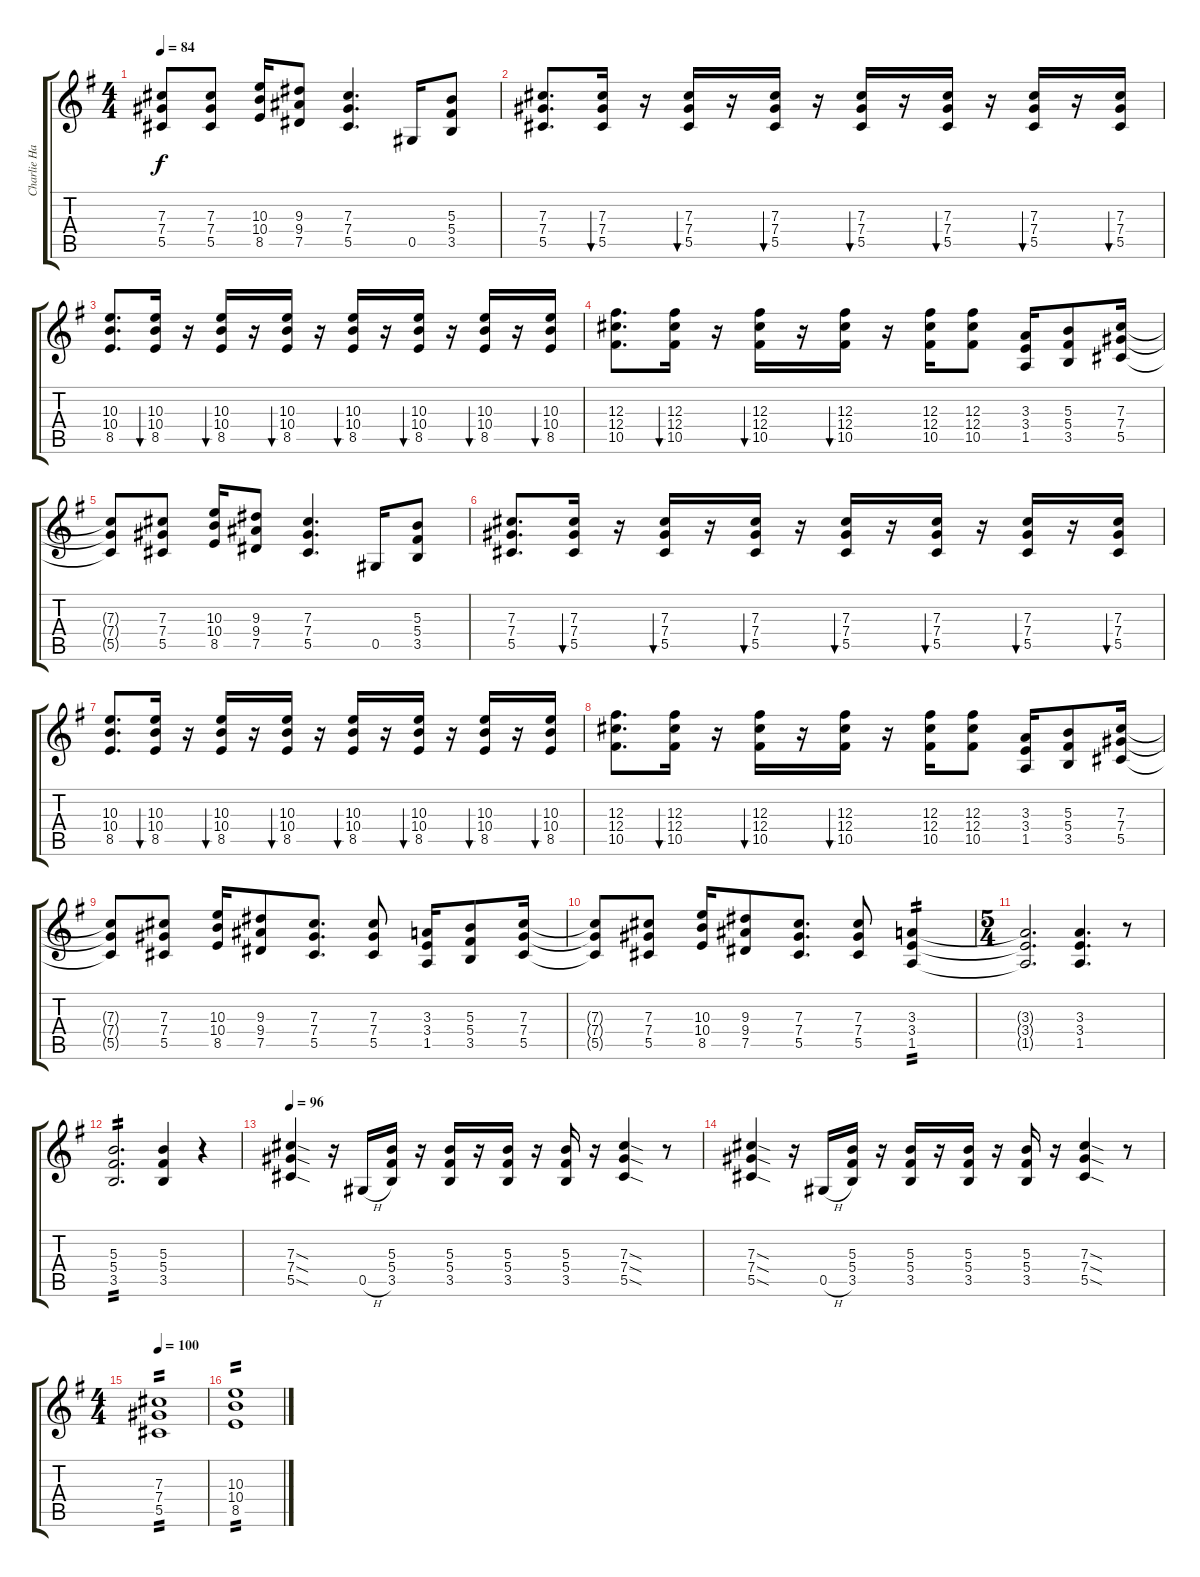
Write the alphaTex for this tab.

\track ("Charlie Hargrett Guitar" "Charlie Ha") {instrument overdrivenguitar}
\staff {score tabs}
\tuning (Eb4 Bb3 Gb3 Db3 Ab2 Eb2) {hide}
\ts (4 4)
\tempo 84
\clef g2
\ks g
(7.3{t} 7.4{t} 5.5{t}).8{dy f} (7.3 7.4 5.5).8 (10.3 10.4 8.5).16 (9.3 9.4 7.5).8 (7.3 7.4 5.5).4{d} 0.5.16 (5.3 5.4 3.5).8 |
(7.3 7.4 5.5).8{d} (7.3 7.4 5.5).16{bu 120} r.16 (7.3 7.4 5.5).16{bu 120} r.16 (7.3 7.4 5.5).16{bu 120} r.16 (7.3 7.4 5.5).16{bu 120} r.16 (7.3 7.4 5.5).16{bu 120} r.16 (7.3 7.4 5.5).16{bu 120} r.16 (7.3 7.4 5.5).16{bu 120} |
(10.3 10.4 8.5).8{d} (10.3 10.4 8.5).16{bu 120} r.16 (10.3 10.4 8.5).16{bu 120} r.16 (10.3 10.4 8.5).16{bu 120} r.16 (10.3 10.4 8.5).16{bu 120} r.16 (10.3 10.4 8.5).16{bu 120} r.16 (10.3 10.4 8.5).16{bu 120} r.16 (10.3 10.4 8.5).16{bu 120} |
(12.3 12.4 10.5).8{d} (12.3 12.4 10.5).16{bu 120} r.16 (12.3 12.4 10.5).16{bu 120} r.16 (12.3 12.4 10.5).16{bu 120} r.16 (12.3 12.4 10.5).16 (12.3 12.4 10.5).8 (3.3 3.4 1.5).16 (5.3 5.4 3.5).8 (7.3 7.4 5.5).16 |
(7.3{t} 7.4{t} 5.5{t}).8 (7.3 7.4 5.5).8 (10.3 10.4 8.5).16 (9.3 9.4 7.5).8 (7.3 7.4 5.5).4{d} 0.5.16 (5.3 5.4 3.5).8 |
(7.3 7.4 5.5).8{d} (7.3 7.4 5.5).16{bu 120} r.16 (7.3 7.4 5.5).16{bu 120} r.16 (7.3 7.4 5.5).16{bu 120} r.16 (7.3 7.4 5.5).16{bu 120} r.16 (7.3 7.4 5.5).16{bu 120} r.16 (7.3 7.4 5.5).16{bu 120} r.16 (7.3 7.4 5.5).16{bu 120} |
(10.3 10.4 8.5).8{d} (10.3 10.4 8.5).16{bu 120} r.16 (10.3 10.4 8.5).16{bu 120} r.16 (10.3 10.4 8.5).16{bu 120} r.16 (10.3 10.4 8.5).16{bu 120} r.16 (10.3 10.4 8.5).16{bu 120} r.16 (10.3 10.4 8.5).16{bu 120} r.16 (10.3 10.4 8.5).16{bu 120} |
(12.3 12.4 10.5).8{d} (12.3 12.4 10.5).16{bu 120} r.16 (12.3 12.4 10.5).16{bu 120} r.16 (12.3 12.4 10.5).16{bu 120} r.16 (12.3 12.4 10.5).16 (12.3 12.4 10.5).8 (3.3 3.4 1.5).16 (5.3 5.4 3.5).8 (7.3 7.4 5.5).16 |
(7.3{t} 7.4{t} 5.5{t}).8 (7.3 7.4 5.5).8 (10.3 10.4 8.5).16 (9.3 9.4 7.5).8 (7.3 7.4 5.5).8{d} (7.3 7.4 5.5).8 (3.3 3.4 1.5).16 (5.3 5.4 3.5).8 (7.3 7.4 5.5).16 |
(7.3{t} 7.4{t} 5.5{t}).8 (7.3 7.4 5.5).8 (10.3 10.4 8.5).16 (9.3 9.4 7.5).8 (7.3 7.4 5.5).8{d} (7.3 7.4 5.5).8 (3.3 3.4 1.5).4{tp 2} |
\ts (5 4)
(3.3{t} 3.4{t} 1.5{t}).2{d} (3.3 3.4 1.5).4{d} r.8 |
(5.3 5.4 3.5).2{d tp 2} (5.3 5.4 3.5).4 r.4 |
\tempo 96
(7.3{sod} 7.4{sod} 5.5{sod}).4 r.16 0.5{h}.16 (5.3 5.4 3.5).16 r.16 (5.3 5.4 3.5).16 r.16 (5.3 5.4 3.5).16 r.16 (5.3 5.4 3.5).16 r.16 (7.3{sod} 7.4{sod} 5.5{sod}).4 r.8 |
(7.3{sod} 7.4{sod} 5.5{sod}).4 r.16 0.5{h}.16 (5.3 5.4 3.5).16 r.16 (5.3 5.4 3.5).16 r.16 (5.3 5.4 3.5).16 r.16 (5.3 5.4 3.5).16 r.16 (7.3{sod} 7.4{sod} 5.5{sod}).4 r.8 |
\ts (4 4)
\tempo 100
(7.3 7.4 5.5).1{tp 2} |
(10.3 10.4 8.5).1{tp 2}
